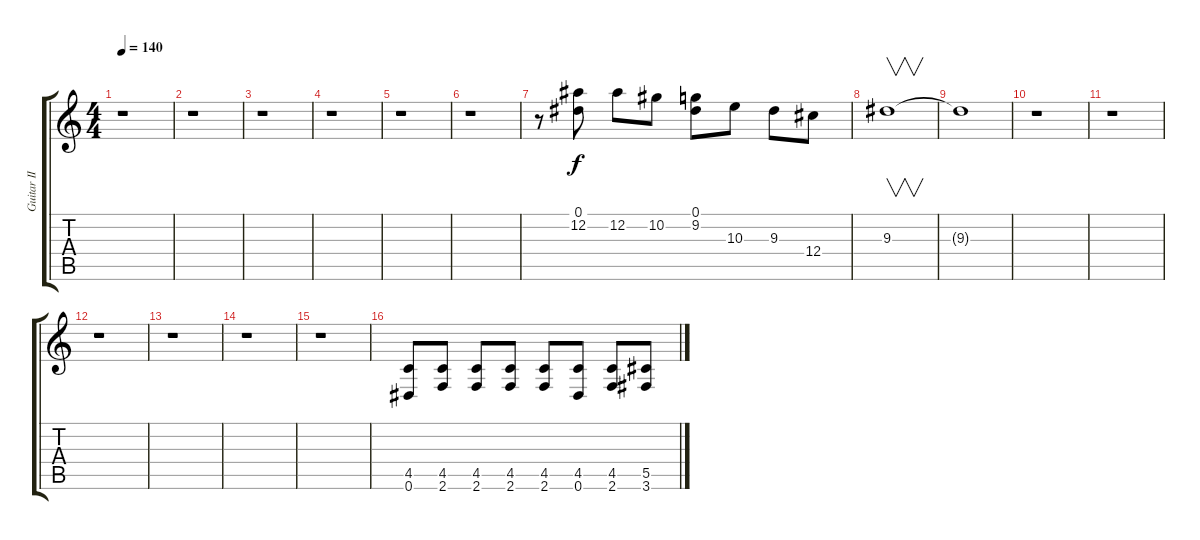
\track ("Guitar II" "Guitar II") {instrument overdrivenguitar}
\staff {score tabs}
\tuning (Eb4 Bb3 Gb3 Db3 Ab2 Eb2) {hide}
\ts (4 4)
\tempo 140
\clef g2
\ks c
r.1{dy f} |
r.1 |
r.1 |
r.1 |
r.1 |
r.1 |
r.8 (0.1 12.2).8 12.2.8 10.2.8 (0.1 9.2).8 10.3.8 9.3.8 12.4.8 |
9.3.1{v} |
9.3{t}.1 |
r.1 |
r.1 |
r.1 |
r.1 |
r.1 |
r.1 |
(4.5 0.6).8 (4.5 2.6).8 (4.5 2.6).8 (4.5 2.6).8 (4.5 2.6).8 (4.5 0.6).8 (4.5 2.6).8 (5.5 3.6).8
